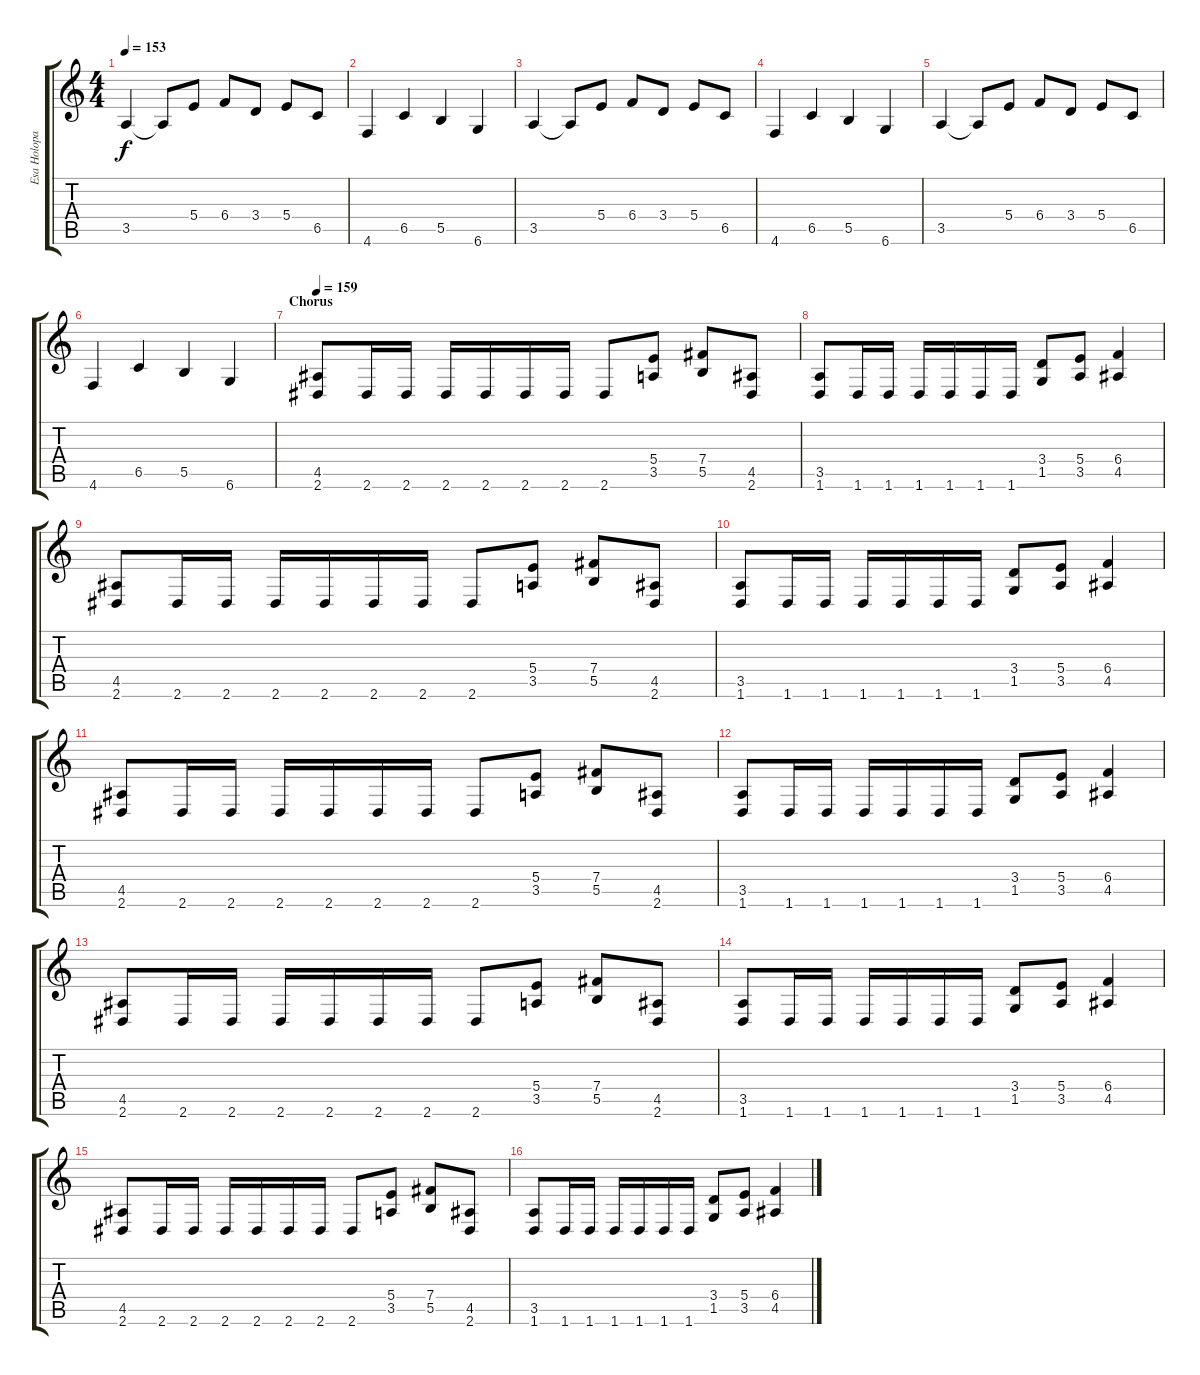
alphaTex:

\track ("Esa Holopainen" "Esa Holopa") {instrument distortionguitar}
\staff {score tabs}
\tuning (Db4 Ab3 E3 B2 Gb2 Db2) {hide}
\ts (4 4)
\tempo 153
\clef g2
\ks c
3.5.4{dy f} 3.5{t}.8 5.4.8 6.4.8 3.4.8 5.4.8 6.5.8 |
4.6.4 6.5.4 5.5.4 6.6.4 |
3.5.4 3.5{t}.8 5.4.8 6.4.8 3.4.8 5.4.8 6.5.8 |
4.6.4 6.5.4 5.5.4 6.6.4 |
3.5.4 3.5{t}.8 5.4.8 6.4.8 3.4.8 5.4.8 6.5.8 |
4.6.4 6.5.4 5.5.4 6.6.4 |
\section ("" "Chorus")
\tempo 159
(4.5 2.6).8 2.6.16 2.6.16 2.6.16 2.6.16 2.6.16 2.6.16 2.6.8 (5.4 3.5).8 (7.4 5.5).8 (4.5 2.6).8 |
(3.5 1.6).8 1.6.16 1.6.16 1.6.16 1.6.16 1.6.16 1.6.16 (3.4 1.5).8 (5.4 3.5).8 (6.4 4.5).4 |
(4.5 2.6).8 2.6.16 2.6.16 2.6.16 2.6.16 2.6.16 2.6.16 2.6.8 (5.4 3.5).8 (7.4 5.5).8 (4.5 2.6).8 |
(3.5 1.6).8 1.6.16 1.6.16 1.6.16 1.6.16 1.6.16 1.6.16 (3.4 1.5).8 (5.4 3.5).8 (6.4 4.5).4 |
(4.5 2.6).8 2.6.16 2.6.16 2.6.16 2.6.16 2.6.16 2.6.16 2.6.8 (5.4 3.5).8 (7.4 5.5).8 (4.5 2.6).8 |
(3.5 1.6).8 1.6.16 1.6.16 1.6.16 1.6.16 1.6.16 1.6.16 (3.4 1.5).8 (5.4 3.5).8 (6.4 4.5).4 |
(4.5 2.6).8 2.6.16 2.6.16 2.6.16 2.6.16 2.6.16 2.6.16 2.6.8 (5.4 3.5).8 (7.4 5.5).8 (4.5 2.6).8 |
(3.5 1.6).8 1.6.16 1.6.16 1.6.16 1.6.16 1.6.16 1.6.16 (3.4 1.5).8 (5.4 3.5).8 (6.4 4.5).4 |
(4.5 2.6).8 2.6.16 2.6.16 2.6.16 2.6.16 2.6.16 2.6.16 2.6.8 (5.4 3.5).8 (7.4 5.5).8 (4.5 2.6).8 |
(3.5 1.6).8 1.6.16 1.6.16 1.6.16 1.6.16 1.6.16 1.6.16 (3.4 1.5).8 (5.4 3.5).8 (6.4 4.5).4
